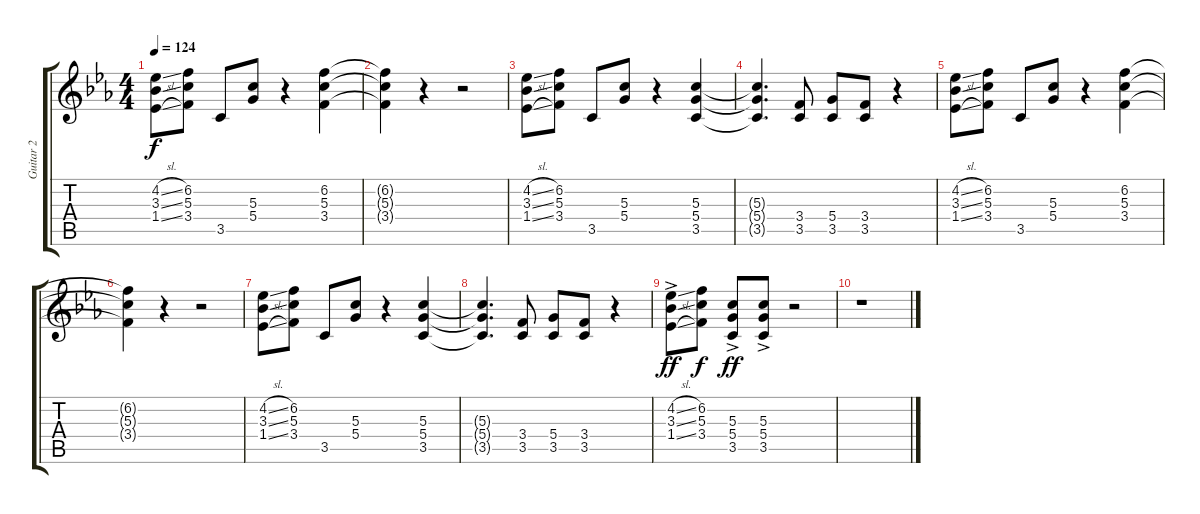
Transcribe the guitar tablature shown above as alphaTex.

\track ("Guitar 2" "Guitar 2") {instrument distortionguitar}
\staff {score tabs}
\tuning (E4 B3 G3 D3 A2 E2) {hide}
\ts (4 4)
\tempo 124
\clef g2
\ks eb
(4.2{sl} 3.3{sl} 1.4{sl}).8{dy f} (6.2 5.3 3.4).8 3.5.8 (5.3 5.4).8 r.4 (6.2 5.3 3.4).4 |
(6.2{t} 5.3{t} 3.4{t}).4 r.4 r.2 |
(4.2{sl} 3.3{sl} 1.4{sl}).8 (6.2 5.3 3.4).8 3.5.8 (5.3 5.4).8 r.4 (5.3 5.4 3.5).4 |
(5.3{t} 5.4{t} 3.5{t}).4{d} (3.4 3.5).8 (5.4 3.5).8 (3.4 3.5).8 r.4 |
(4.2{sl} 3.3{sl} 1.4{sl}).8 (6.2 5.3 3.4).8 3.5.8 (5.3 5.4).8 r.4 (6.2 5.3 3.4).4 |
(6.2{t} 5.3{t} 3.4{t}).4 r.4 r.2 |
(4.2{sl} 3.3{sl} 1.4{sl}).8 (6.2 5.3 3.4).8 3.5.8 (5.3 5.4).8 r.4 (5.3 5.4 3.5).4 |
(5.3{t} 5.4{t} 3.5{t}).4{d} (3.4 3.5).8 (5.4 3.5).8 (3.4 3.5).8 r.4 |
(4.2{sl ac} 3.3{sl ac} 1.4{sl ac}).8{dy ff} (6.2 5.3 3.4).8{dy f} (5.3{ac} 5.4{ac} 3.5{ac}).8{dy ff} (5.3{ac} 5.4{ac} 3.5{ac}).8 r.2 |
r.1
